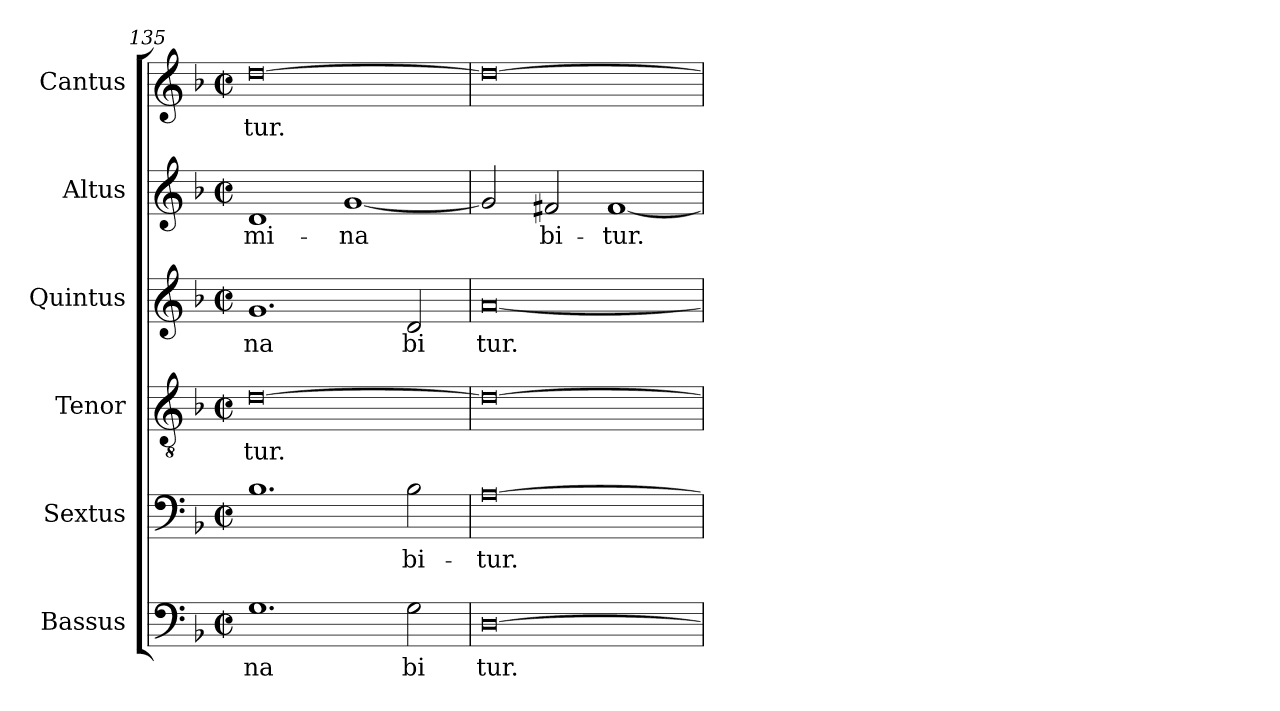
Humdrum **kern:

**kern	**text	**kern	**text	**kern	**text	**kern	**text	**kern	**text	**kern	**text
*part6	*part6	*part5	*part5	*part4	*part4	*part3	*part3	*part2	*part2	*part1	*part1
*staff6	*staff6	*staff5	*staff5	*staff4	*staff4	*staff3	*staff3	*staff2	*staff2	*staff1	*staff1
*I"Bassus	*	*I"Sextus	*	*I"Tenor	*	*I"Quintus	*	*I"Altus	*	*I"Cantus	*
*I'Bassus	*	*I'Sextus	*	*I'Tenor	*	*I'Quintus	*	*I'Altus	*	*I'Cantus	*
*clefF4	*	*clefF4	*	*clefGv2	*	*clefG2	*	*clefG2	*	*clefG2	*
*k[b-]	*	*k[b-]	*	*k[b-]	*	*k[b-]	*	*k[b-]	*	*k[b-]	*
*F:	*	*F:	*	*F:	*	*F:	*	*F:	*	*F:	*
*M2/2	*	*M2/2	*	*M2/2	*	*M2/2	*	*M2/2	*	*M2/2	*
*met(c|)	*	*met(c|)	*	*met(c|)	*	*met(c|)	*	*met(c|)	*	*met(c|)	*
=135	=135	=135	=135	=135	=135	=135	=135	=135	=135	=135	=135
!	!LO:LY:b:cj	!	!LO:LY:b:cj	!	!LO:LY:b:cj	!	!LO:LY:b:cj	!	!LO:LY:b:cj	!	!LO:LY:b:cj
1.G	na	1.B-	--	[>0d	tur.	1.g	na	1d	-mi-	[>0dd	tur.
!	!	!	!	!	!	!	!	!	!LO:LY:b:cj	!	!
.	.	.	.	.	.	.	.	[<1g	-na-	.	.
!	!LO:LY:b:cj	!	!LO:LY:b:cj	!	!	!	!LO:LY:b:cj	!	!	!	!
2G\	bi	2B-\	-bi-	.	.	2d/	bi	.	.	.	.
=136	=136	=136	=136	=136	=136	=136	=136	=136	=136	=136	=136
!	!LO:LY:b:cj	!	!LO:LY:b:cj	!	!LO:LY:b:cj	!	!LO:LY:b:cj	!	!LO:LY:b:cj	!	!LO:LY:b:cj
[>0D	tur.	[>0A	-tur.	0d_>	.	[<0a	tur.	2g/]	--	0dd_>	.
!	!	!	!	!	!	!	!	!	!LO:LY:b:cj	!	!
.	.	.	.	.	.	.	.	2f#X/	-bi-	.	.
!	!	!	!	!	!	!	!	!	!LO:LY:b:cj	!	!
.	.	.	.	.	.	.	.	[<1f#	-tur.	.	.
=	=	=	=	=	=	=	=	=	=	=	=
*-	*-	*-	*-	*-	*-	*-	*-	*-	*-	*-	*-
